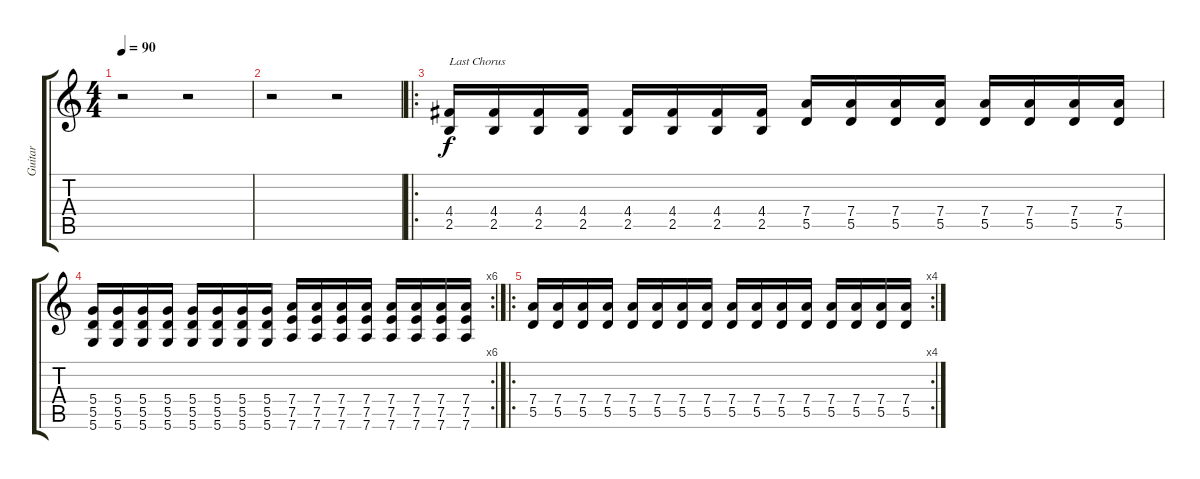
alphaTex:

\track ("Guitar" "Guitar") {instrument overdrivenguitar}
\staff {score tabs}
\tuning (E4 B3 G3 D3 A2 D2) {hide}
\ts (4 4)
\tempo 90
\clef g2
\ks c
r.2{dy f} r.2 |
r.2 r.2 |
\ro
(4.4 2.5).16{txt "Last Chorus"} (4.4 2.5).16 (4.4 2.5).16 (4.4 2.5).16 (4.4 2.5).16 (4.4 2.5).16 (4.4 2.5).16 (4.4 2.5).16 (7.4 5.5).16 (7.4 5.5).16 (7.4 5.5).16 (7.4 5.5).16 (7.4 5.5).16 (7.4 5.5).16 (7.4 5.5).16 (7.4 5.5).16 |
\rc 6
(5.4 5.5 5.6).16 (5.4 5.5 5.6).16 (5.4 5.5 5.6).16 (5.4 5.5 5.6).16 (5.4 5.5 5.6).16 (5.4 5.5 5.6).16 (5.4 5.5 5.6).16 (5.4 5.5 5.6).16 (7.4 7.5 7.6).16 (7.4 7.5 7.6).16 (7.4 7.5 7.6).16 (7.4 7.5 7.6).16 (7.4 7.5 7.6).16 (7.4 7.5 7.6).16 (7.4 7.5 7.6).16 (7.4 7.5 7.6).16 |
\ro
\rc 4
(7.4 5.5).16 (7.4 5.5).16 (7.4 5.5).16 (7.4 5.5).16 (7.4 5.5).16 (7.4 5.5).16 (7.4 5.5).16 (7.4 5.5).16 (7.4 5.5).16 (7.4 5.5).16 (7.4 5.5).16 (7.4 5.5).16 (7.4 5.5).16 (7.4 5.5).16 (7.4 5.5).16 (7.4 5.5).16
